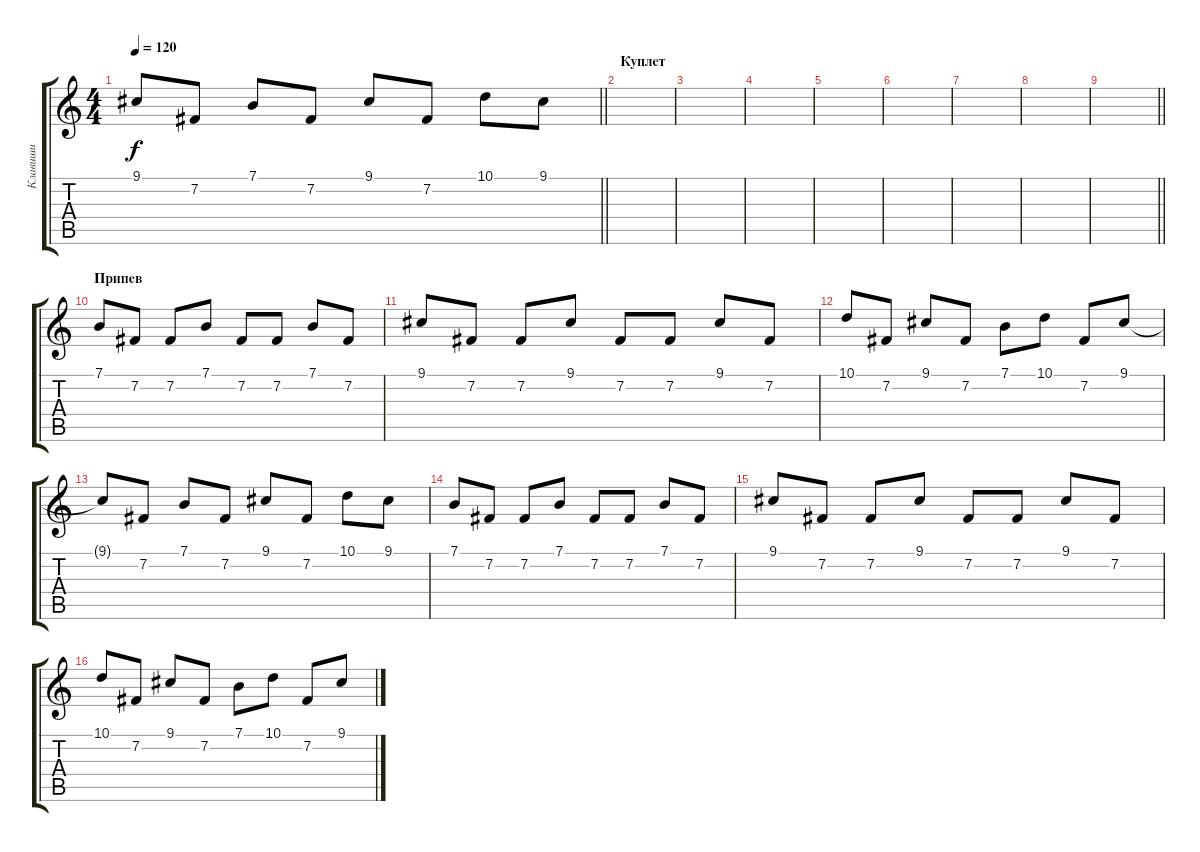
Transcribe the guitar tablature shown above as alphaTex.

\track ("Клавиши" "Клавиши") {instrument fx7echoes}
\staff {score tabs}
\tuning (E4 B3 G3 D3 A2 E2) {hide}
\ts (4 4)
\tempo 120
\clef g2
\barLineRight lightlight
\ks c
9.1{t}.8{dy f} 7.2.8 7.1.8 7.2.8 9.1.8 7.2.8 10.1.8 9.1.8 |
\section ("" "Куплет")
|
|
|
|
|
|
|
\barLineRight lightlight
|
\section ("" "Припев")
7.1.8 7.2.8 7.2.8 7.1.8 7.2.8 7.2.8 7.1.8 7.2.8 |
9.1.8 7.2.8 7.2.8 9.1.8 7.2.8 7.2.8 9.1.8 7.2.8 |
10.1.8 7.2.8 9.1.8 7.2.8 7.1.8 10.1.8 7.2.8 9.1.8 |
9.1{t}.8 7.2.8 7.1.8 7.2.8 9.1.8 7.2.8 10.1.8 9.1.8 |
7.1.8 7.2.8 7.2.8 7.1.8 7.2.8 7.2.8 7.1.8 7.2.8 |
9.1.8 7.2.8 7.2.8 9.1.8 7.2.8 7.2.8 9.1.8 7.2.8 |
10.1.8 7.2.8 9.1.8 7.2.8 7.1.8 10.1.8 7.2.8 9.1.8
